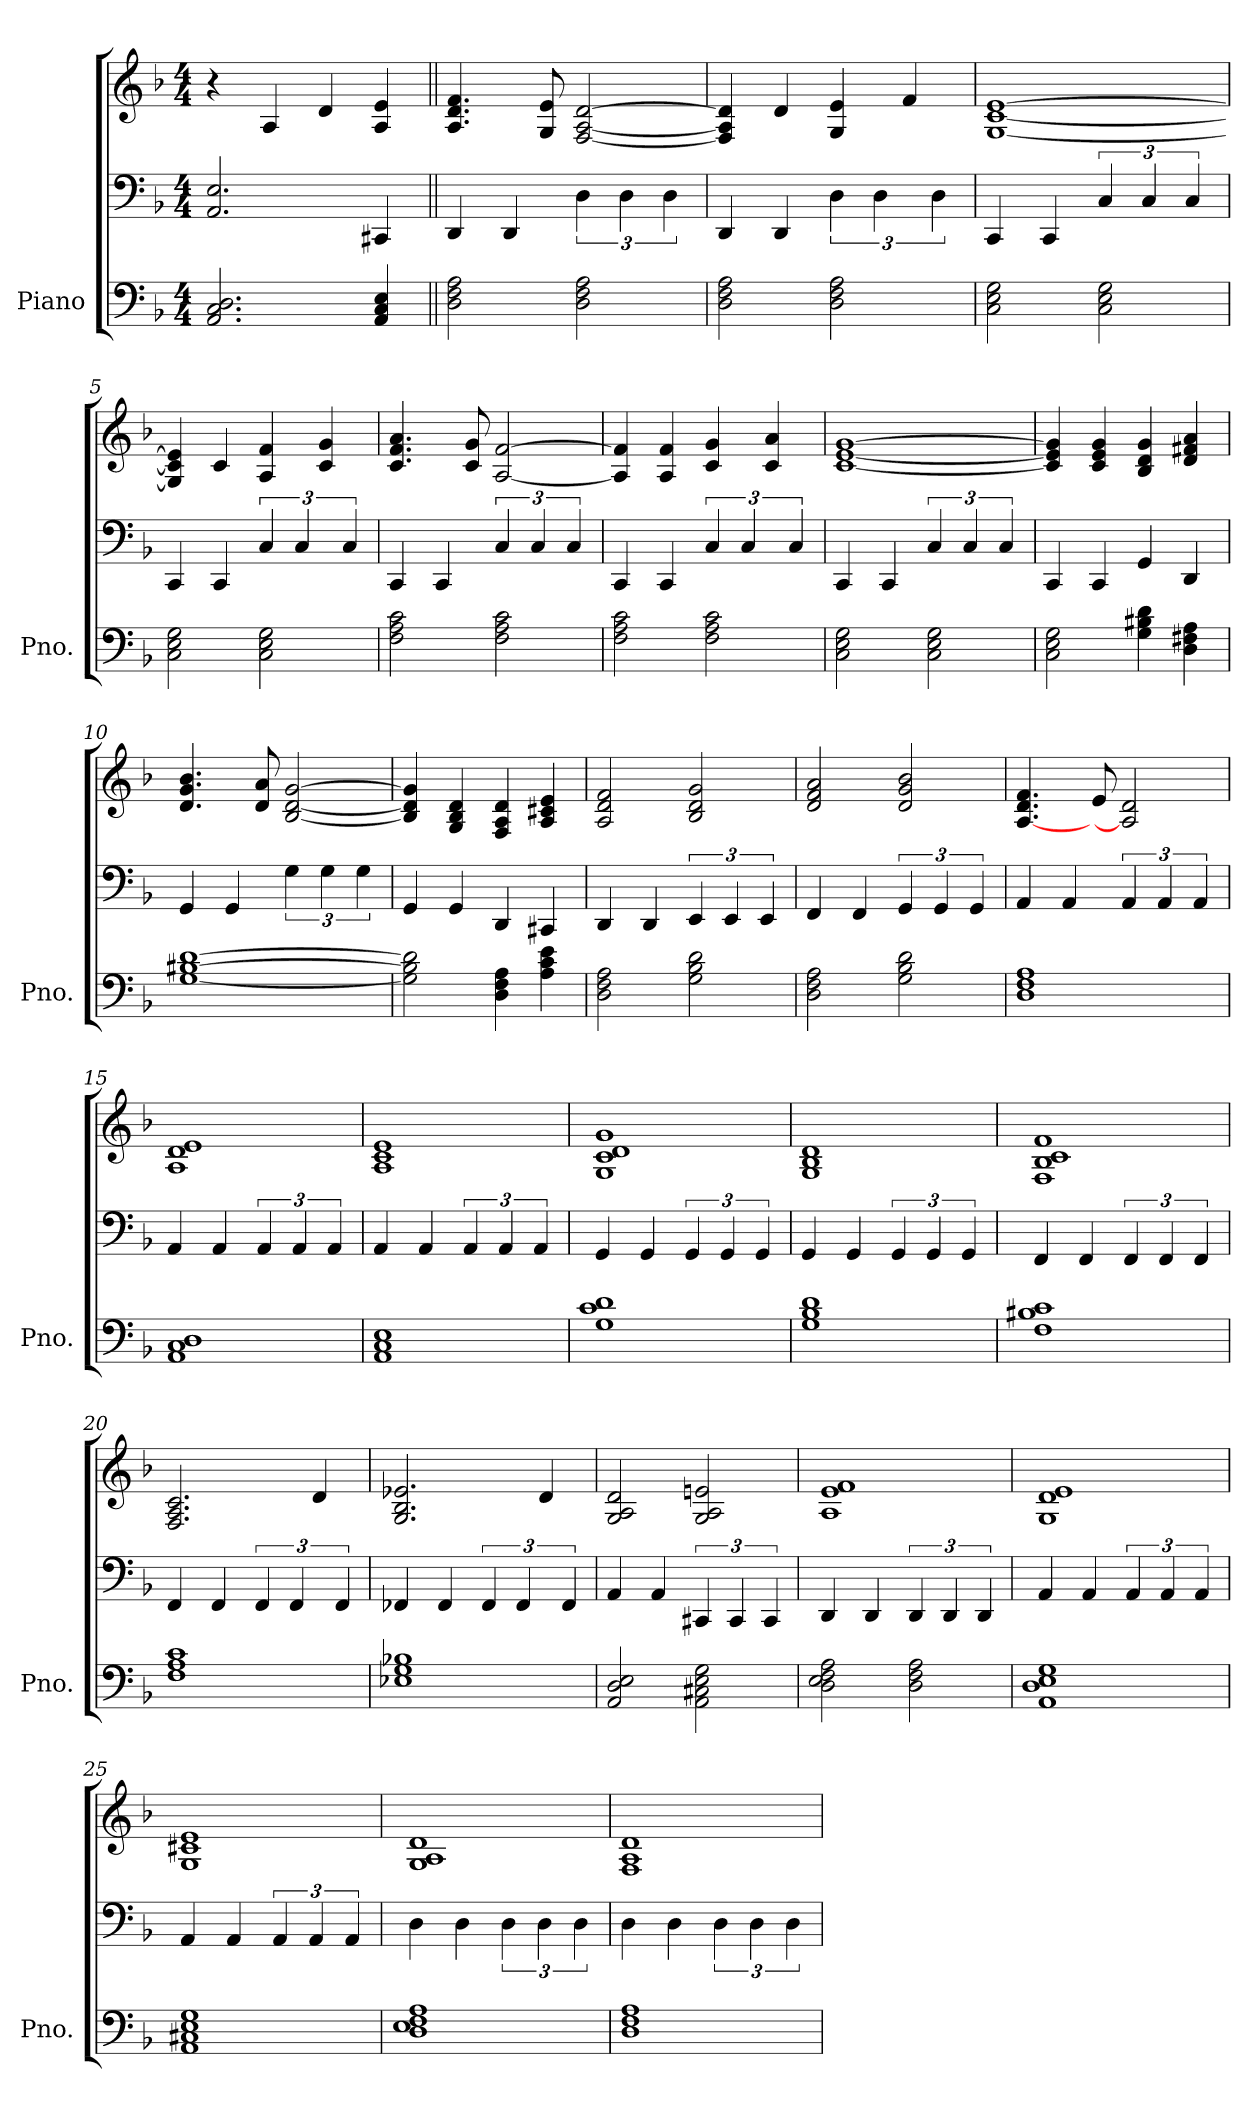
**kern	**kern	**kern
*part1	*part1	*part1
*staff3	*staff2	*staff1
*I"Piano	*	*
*I'Pno.	*	*
*clefF4	*clefF4	*clefG2
*k[b-]	*k[b-]	*k[b-]
*M4/4	*M4/4	*M4/4
=1	=1	=1
2.AA/ 2.C/ 2.D/	2.AA/ 2.E/	4r
.	.	4A/
.	.	4d/
4AA/ 4C/ 4E/	4CC#X/	4A/ 4e/
=2||	=2||	=2||
2D\ 2F\ 2A\	4DD/	4.A/ 4.d/ 4.f/
.	4DD/	.
.	.	8G/ 8e/
2D\ 2F\ 2A\	6D\	[2F/ [2A/ [2d/
.	6D\	.
.	6D\	.
=3	=3	=3
2D\ 2F\ 2A\	4DD/	4F/] 4A/] 4d/]
.	4DD/	4d/
2D\ 2F\ 2A\	6D\	4G/ 4e/
.	6D\	.
.	.	4f/
.	6D\	.
=4	=4	=4
2C\ 2E\ 2G\	4CC/	[1G [1c [1e
.	4CC/	.
2C\ 2E\ 2G\	6C/	.
.	6C/	.
.	6C/	.
=5	=5	=5
2C\ 2E\ 2G\	4CC/	4G/] 4c/] 4e/]
.	4CC/	4c/
2C\ 2E\ 2G\	6C/	4A/ 4f/
.	6C/	.
.	.	4c/ 4g/
.	6C/	.
=6	=6	=6
2F\ 2A\ 2c\	4CC/	4.c/ 4.f/ 4.a/
.	4CC/	.
.	.	8c/ 8g/
2F\ 2A\ 2c\	6C/	[2A/ [2f/
.	6C/	.
.	6C/	.
!!LO:LB:g=z
=7	=7	=7
2F\ 2A\ 2c\	4CC/	4A/] 4f/]
.	4CC/	4A/ 4f/
2F\ 2A\ 2c\	6C/	4c/ 4g/
.	6C/	.
.	.	4c/ 4a/
.	6C/	.
=8	=8	=8
2C\ 2E\ 2G\	4CC/	[1c [1e [1g
.	4CC/	.
2C\ 2E\ 2G\	6C/	.
.	6C/	.
.	6C/	.
=9	=9	=9
2C\ 2E\ 2G\	4CC/	4c/] 4e/] 4g/]
.	4CC/	4c/ 4e/ 4g/
4G\ 4B#X\ 4d\	4GG/	4B-/ 4d/ 4g/
4D\ 4F#X\ 4A\	4DD/	4d/ 4f#X/ 4a/
=10	=10	=10
[1G [1B#X [1d	4GG/	4.d/ 4.g/ 4.b-/
.	4GG/	.
.	.	8d/ 8a/
.	6G\	[2B-/ [2d/ [2g/
.	6G\	.
.	6G\	.
=11	=11	=11
2G\] 2B#\] 2d\]	4GG/	4B-/] 4d/] 4g/]
.	4GG/	4G/ 4B-/ 4d/
4D\ 4F\ 4A\	4DD/	4F/ 4A/ 4d/
4A\ 4c\ 4e\	4CC#X/	4A/ 4c#X/ 4e/
=12	=12	=12
2D\ 2F\ 2A\	4DD/	2A/ 2d/ 2f/
.	4DD/	.
2G\ 2B-\ 2d\	6EE/	2B-/ 2d/ 2g/
.	6EE/	.
.	6EE/	.
!!LO:LB:g=z
=13	=13	=13
2D\ 2F\ 2A\	4FF/	2d/ 2f/ 2a/
.	4FF/	.
2G\ 2B-\ 2d\	6GG/	2d/ 2g/ 2b-/
.	6GG/	.
.	6GG/	.
=14	=14	=14
1D 1F 1A	4AA/	[4.A/ 4.d/ 4.f/
.	4AA/	.
.	.	8e/
.	6AA/	2A/] 2d/
.	6AA/	.
.	6AA/	.
=15	=15	=15
1AA 1C 1D	4AA/	1A 1d 1e
.	4AA/	.
.	6AA/	.
.	6AA/	.
.	6AA/	.
=16	=16	=16
1AA 1C 1E	4AA/	1A 1c 1e
.	4AA/	.
.	6AA/	.
.	6AA/	.
.	6AA/	.
=17	=17	=17
1G 1c 1d	4GG/	1G 1c 1d 1g
.	4GG/	.
.	6GG/	.
.	6GG/	.
.	6GG/	.
=18	=18	=18
1G 1B- 1d	4GG/	1G 1B- 1d
.	4GG/	.
.	6GG/	.
.	6GG/	.
.	6GG/	.
=19	=19	=19
1F 1B#X 1c	4FF/	1F 1B- 1c 1f
.	4FF/	.
.	6FF/	.
.	6FF/	.
.	6FF/	.
!!LO:LB:g=z
=20	=20	=20
1F 1A 1c	4FF/	2.F/ 2.A/ 2.c/
.	4FF/	.
.	6FF/	.
.	6FF/	.
.	.	4d/
.	6FF/	.
=21	=21	=21
1E-X 1G 1B-X	4FF-X/	2.G/ 2.B-/ 2.e-X/
.	4FF-/	.
.	6FF-/	.
.	6FF-/	.
.	.	4d/
.	6FF-/	.
=22	=22	=22
2AA/ 2D/ 2E/	4AA/	2G/ 2A/ 2d/
.	4AA/	.
2AA\ 2C#X\ 2E\ 2G\	6CC#X/	2G/ 2A/ 2en/
.	6CC#/	.
.	6CC#/	.
=23	=23	=23
2D\ 2E\ 2F\ 2A\	4DD/	1A 1e 1f
.	4DD/	.
2D\ 2F\ 2A\	6DD/	.
.	6DD/	.
.	6DD/	.
=24	=24	=24
1AA 1D 1E 1G	4AA/	1G 1d 1e
.	4AA/	.
.	6AA/	.
.	6AA/	.
.	6AA/	.
=25	=25	=25
1AA 1C#X 1E 1G	4AA/	1G 1c#X 1e
.	4AA/	.
.	6AA/	.
.	6AA/	.
.	6AA/	.
!!LO:PB:g=z
=26	=26	=26
1D 1E 1F 1A	4D\	1G 1A 1d
.	4D\	.
.	6D\	.
.	6D\	.
.	6D\	.
=27	=27	=27
1D 1F 1A	4D\	1F 1A 1d
.	4D\	.
.	6D\	.
.	6D\	.
.	6D\	.
=	=	=
*-	*-	*-
